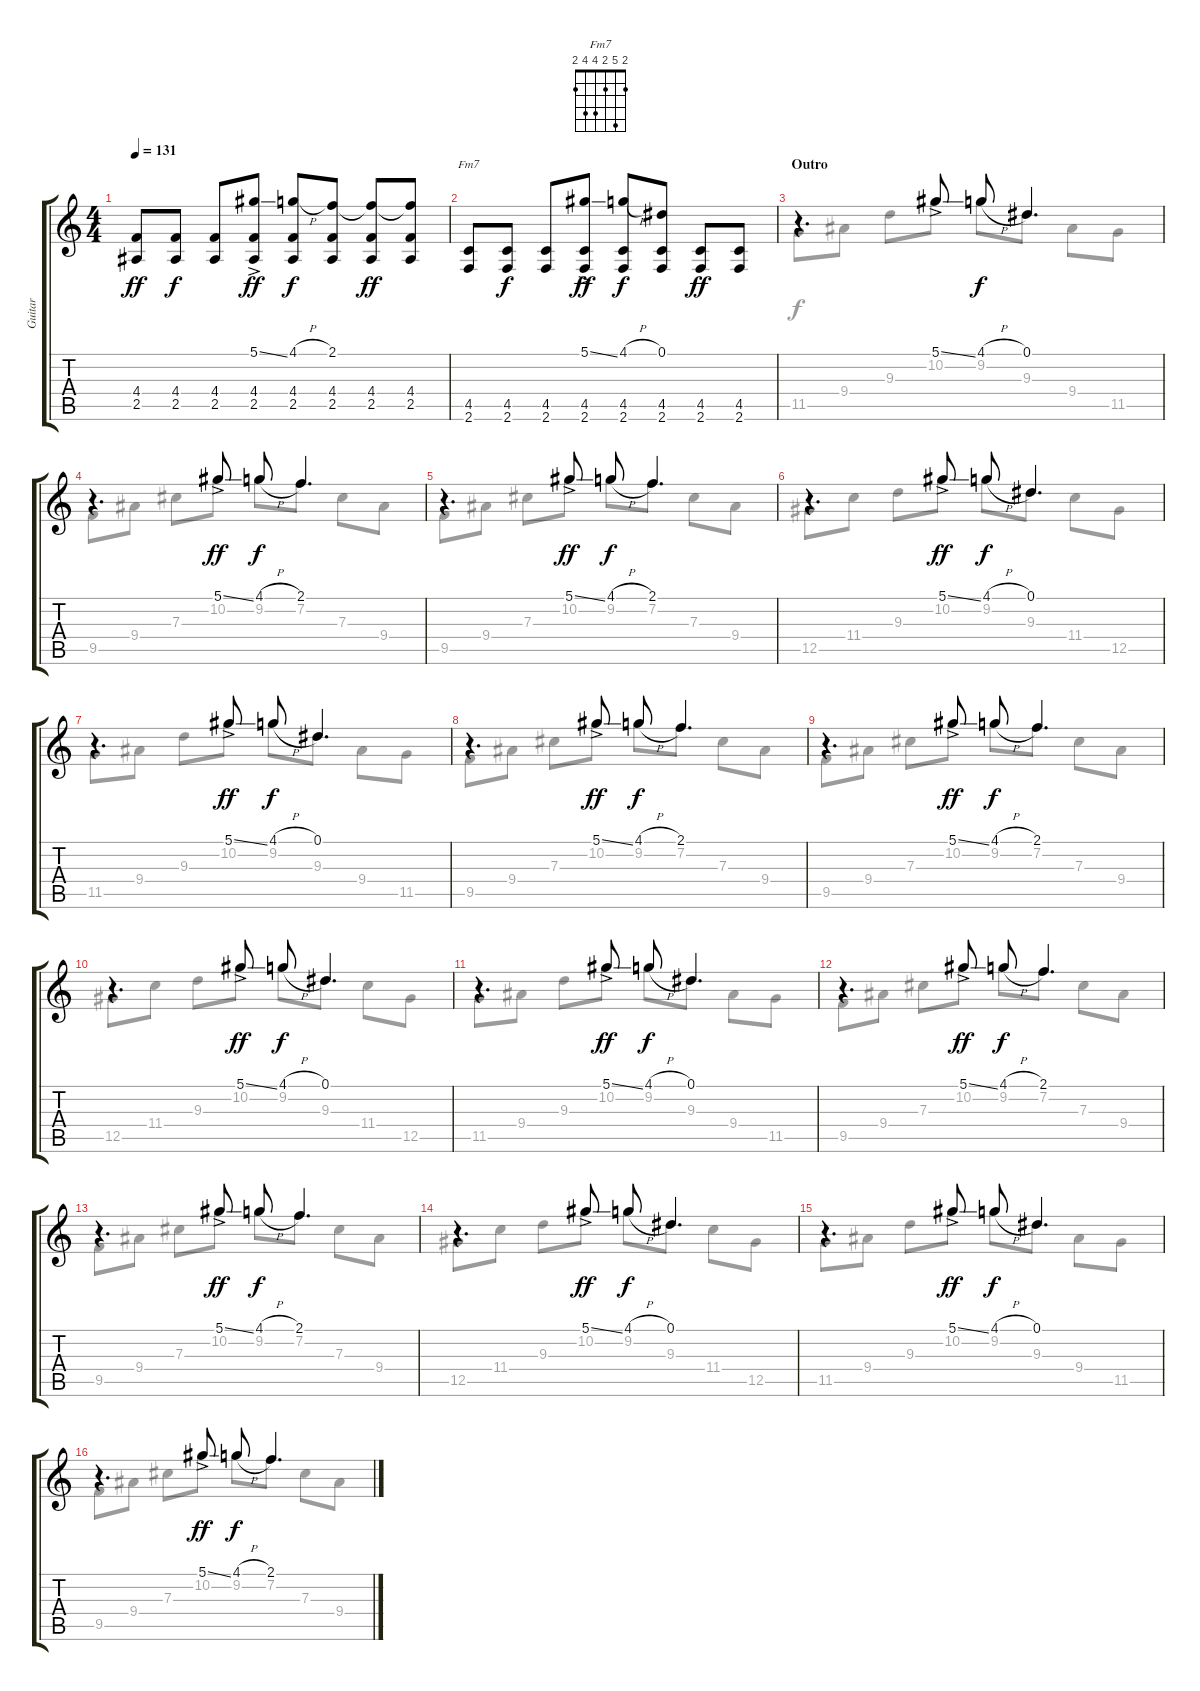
\track ("Guitar" "Guitar") {instrument electricguitarclean}
\staff {score tabs}
\tuning (Eb4 Bb3 Gb3 Db3 Ab2 Eb2) {hide}
\chord ("Fm7" 2 5 2 4 4 2)
\voice
\ts (4 4)
\tempo 131
\clef g2
\ks c
(4.4 2.5).8{dy ff} (4.4 2.5).8{dy f} (4.4 2.5).8 (5.1{ss ac} 4.4 2.5).8{dy ff} (4.1{h} 4.4 2.5).8{dy f} (2.1 4.4 2.5).8 (2.1{t} 4.4 2.5).8{dy ff} (2.1{t} 4.4 2.5).8 |
(4.5 2.6).8{ch "Fm7"} (4.5 2.6).8{dy f} (4.5 2.6).8 (5.1{ss ac} 4.5 2.6).8{dy ff} (4.1{h} 4.5 2.6).8{dy f} (0.1 4.5 2.6).8 (4.5 2.6).8{dy ff} (4.5 2.6).8 |
\section ("" "Outro")
r.4{d} 5.1{ss ac}.8 4.1{h}.8{dy f} 0.1.4{d} |
r.4{d} 5.1{ss ac}.8{dy ff} 4.1{h}.8{dy f} 2.1.4{d} |
r.4{d} 5.1{ss ac}.8{dy ff} 4.1{h}.8{dy f} 2.1.4{d} |
r.4{d} 5.1{ss ac}.8{dy ff} 4.1{h}.8{dy f} 0.1.4{d} |
r.4{d} 5.1{ss ac}.8{dy ff} 4.1{h}.8{dy f} 0.1.4{d} |
r.4{d} 5.1{ss ac}.8{dy ff} 4.1{h}.8{dy f} 2.1.4{d} |
r.4{d} 5.1{ss ac}.8{dy ff} 4.1{h}.8{dy f} 2.1.4{d} |
r.4{d} 5.1{ss ac}.8{dy ff} 4.1{h}.8{dy f} 0.1.4{d} |
r.4{d} 5.1{ss ac}.8{dy ff} 4.1{h}.8{dy f} 0.1.4{d} |
r.4{d} 5.1{ss ac}.8{dy ff} 4.1{h}.8{dy f} 2.1.4{d} |
r.4{d} 5.1{ss ac}.8{dy ff} 4.1{h}.8{dy f} 2.1.4{d} |
r.4{d} 5.1{ss ac}.8{dy ff} 4.1{h}.8{dy f} 0.1.4{d} |
r.4{d} 5.1{ss ac}.8{dy ff} 4.1{h}.8{dy f} 0.1.4{d} |
r.4{d} 5.1{ss ac}.8{dy ff} 4.1{h}.8{dy f} 2.1.4{d}
\voice
\clef g2
\ottava regular
\simile none
\ks c
|
|
11.5.8 9.4.8 9.3.8 10.2.8 9.2.8 9.3.8 9.4.8 11.5.8 |
9.5.8 9.4.8 7.3.8 10.2.8 9.2.8 7.2.8 7.3.8 9.4.8 |
9.5.8 9.4.8 7.3.8 10.2.8 9.2.8 7.2.8 7.3.8 9.4.8 |
12.5.8 11.4.8 9.3.8 10.2.8 9.2.8 9.3.8 11.4.8 12.5.8 |
11.5.8 9.4.8 9.3.8 10.2.8 9.2.8 9.3.8 9.4.8 11.5.8 |
9.5.8 9.4.8 7.3.8 10.2.8 9.2.8 7.2.8 7.3.8 9.4.8 |
9.5.8 9.4.8 7.3.8 10.2.8 9.2.8 7.2.8 7.3.8 9.4.8 |
12.5.8 11.4.8 9.3.8 10.2.8 9.2.8 9.3.8 11.4.8 12.5.8 |
11.5.8 9.4.8 9.3.8 10.2.8 9.2.8 9.3.8 9.4.8 11.5.8 |
9.5.8 9.4.8 7.3.8 10.2.8 9.2.8 7.2.8 7.3.8 9.4.8 |
9.5.8 9.4.8 7.3.8 10.2.8 9.2.8 7.2.8 7.3.8 9.4.8 |
12.5.8 11.4.8 9.3.8 10.2.8 9.2.8 9.3.8 11.4.8 12.5.8 |
11.5.8 9.4.8 9.3.8 10.2.8 9.2.8 9.3.8 9.4.8 11.5.8 |
9.5.8 9.4.8 7.3.8 10.2.8 9.2.8 7.2.8 7.3.8 9.4.8
